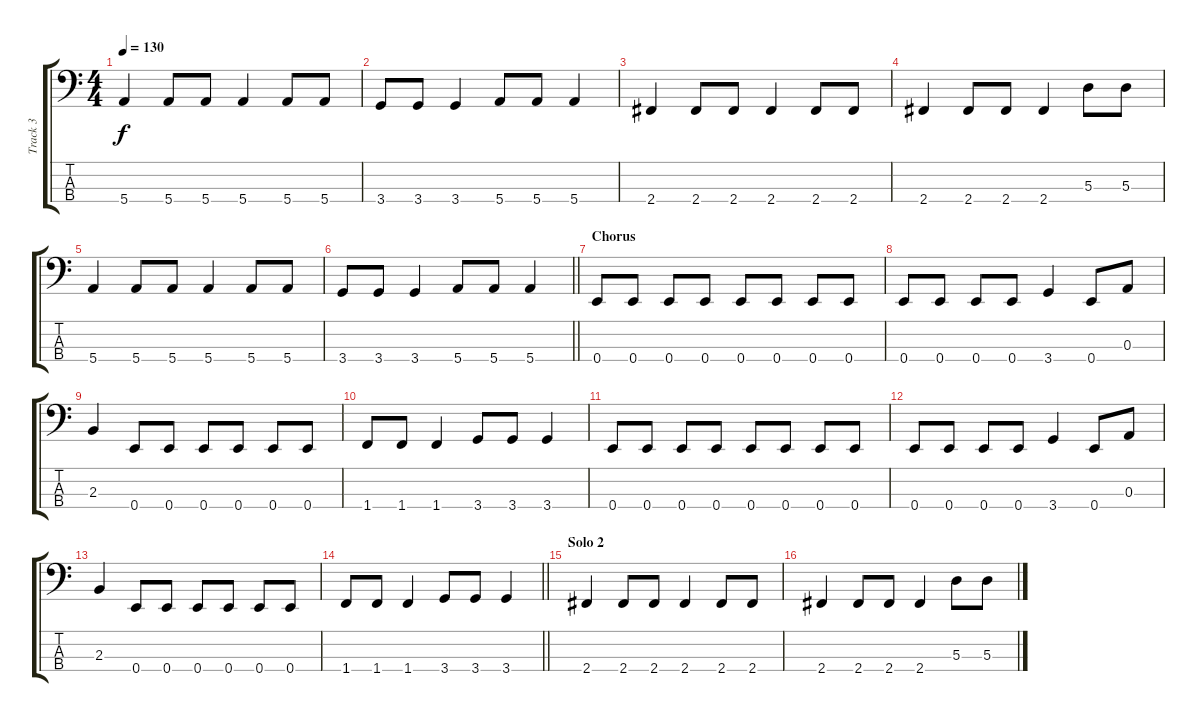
\track ("Track 3" "Track 3") {instrument electricbassfinger}
\staff {score tabs}
\tuning (G2 D2 A1 E1) {hide}
\ts (4 4)
\tempo 130
\clef f4
\ks c
5.4.4{dy f} 5.4.8 5.4.8 5.4.4 5.4.8 5.4.8 |
3.4.8 3.4.8 3.4.4 5.4.8 5.4.8 5.4.4 |
2.4.4 2.4.8 2.4.8 2.4.4 2.4.8 2.4.8 |
2.4.4 2.4.8 2.4.8 2.4.4 5.3.8 5.3.8 |
5.4.4 5.4.8 5.4.8 5.4.4 5.4.8 5.4.8 |
\barLineRight lightlight
3.4.8 3.4.8 3.4.4 5.4.8 5.4.8 5.4.4 |
\section ("" "Chorus")
0.4.8 0.4.8 0.4.8 0.4.8 0.4.8 0.4.8 0.4.8 0.4.8 |
0.4.8 0.4.8 0.4.8 0.4.8 3.4.4 0.4.8 0.3.8 |
2.3.4 0.4.8 0.4.8 0.4.8 0.4.8 0.4.8 0.4.8 |
1.4.8 1.4.8 1.4.4 3.4.8 3.4.8 3.4.4 |
0.4.8 0.4.8 0.4.8 0.4.8 0.4.8 0.4.8 0.4.8 0.4.8 |
0.4.8 0.4.8 0.4.8 0.4.8 3.4.4 0.4.8 0.3.8 |
2.3.4 0.4.8 0.4.8 0.4.8 0.4.8 0.4.8 0.4.8 |
\barLineRight lightlight
1.4.8 1.4.8 1.4.4 3.4.8 3.4.8 3.4.4 |
\section ("" "Solo 2")
2.4.4 2.4.8 2.4.8 2.4.4 2.4.8 2.4.8 |
2.4.4 2.4.8 2.4.8 2.4.4 5.3.8 5.3.8
